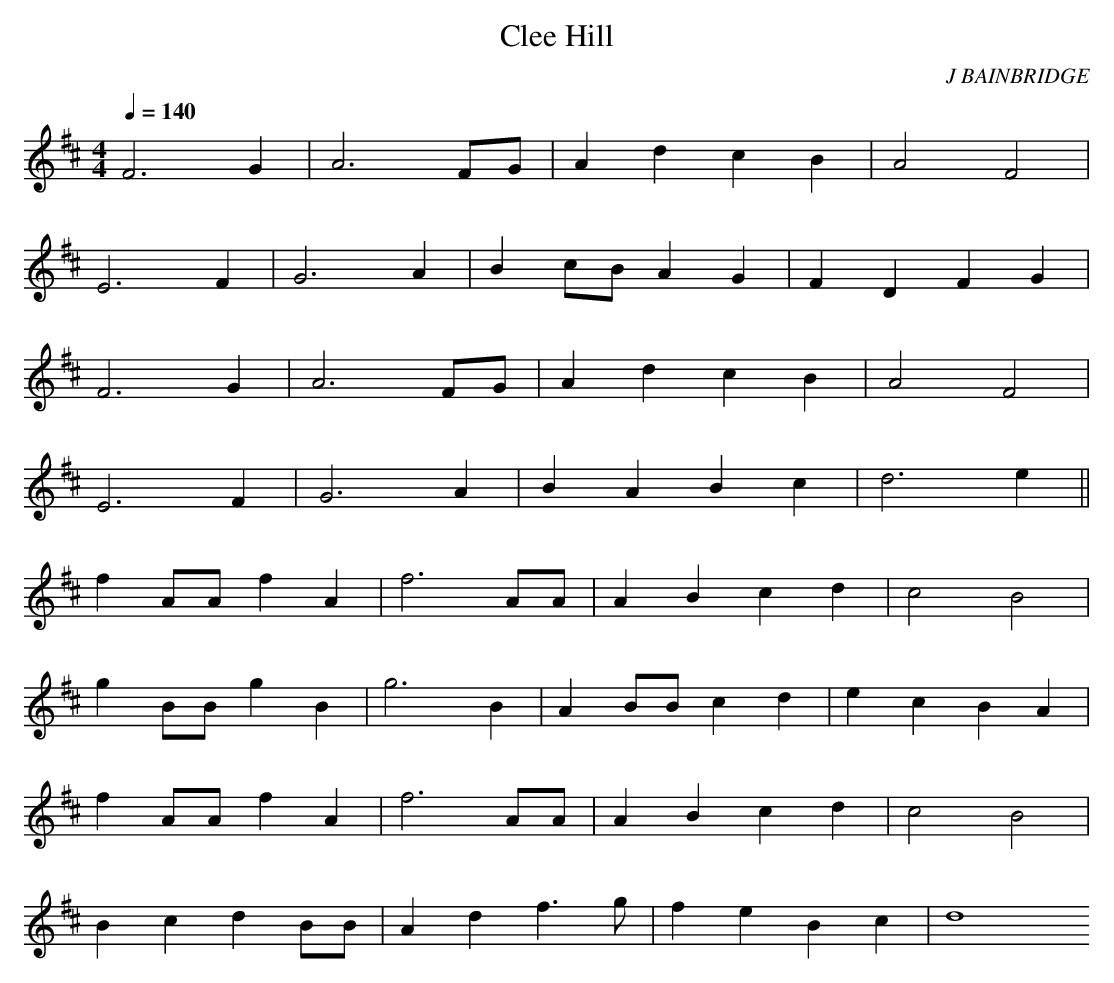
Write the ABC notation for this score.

X:1
T:Clee Hill
C:J BAINBRIDGE
Q:1/4=140
M:4/4
L:1/8
K:D
F6G2|A6FG|A2d2c2B2|A4F4|
E6F2|G6A2|B2cB A2G2|F2D2F2G2|
F6G2|A6FG|A2d2c2B2|A4F4|
E6F2|G6A2|B2A2B2c2|d6e2||
f2AA f2A2|f6AA|A2B2c2d2|c4B4|
g2BB g2B2|g6B2|A2BB c2d2|e2c2B2A2|
f2AA f2A2|f6AA|A2B2c2d2|c4B4|
B2c2d2BB|A2d2f3g|f2e2B2c2|d8
